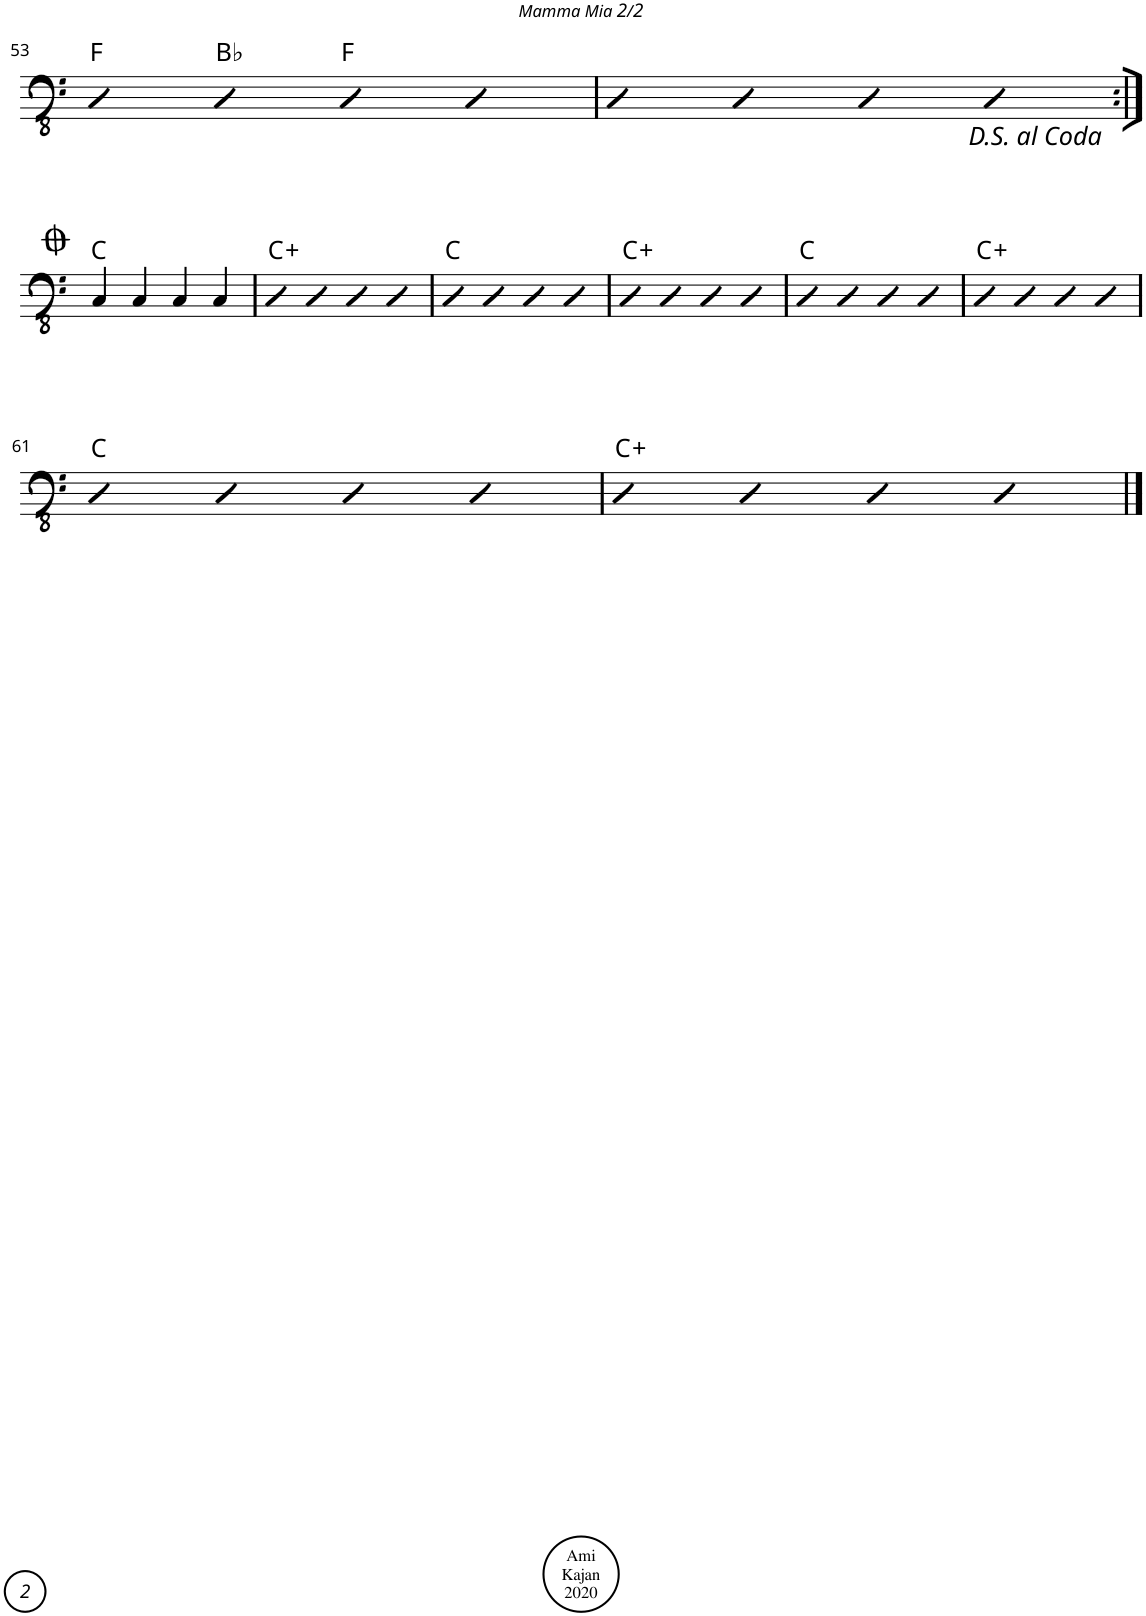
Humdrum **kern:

**kern	**harte
*part1	*part1
*staff1	*
*I"Acoustic Bass	*
*I'Bass	*
!!LO:PB:g=z
*clefFv4	*
*k[]	*
*M4/4	*
*met(c)	*
=53	=53
4CC	F:maj
4CC	Bb:maj
4CC	F:maj
4CC	.
=54	=54
4CC	.
4CC	.
4CC	.
4CC	.
!!LO:LB:g=z
=55:|!	=55:|!
4CC/	C:maj
4CC/	.
4CC/	.
4CC/	.
=56	=56
4CC	C:aug
4CC	.
4CC	.
4CC	.
=57	=57
4CC	C:maj
4CC	.
4CC	.
4CC	.
=58	=58
4CC	C:aug
4CC	.
4CC	.
4CC	.
=59	=59
4CC	C:maj
4CC	.
4CC	.
4CC	.
=60	=60
4CC	C:aug
4CC	.
4CC	.
4CC	.
!!LO:LB:g=z
=61	=61
4CC	C:maj
4CC	.
4CC	.
4CC	.
=62	=62
4CC	C:aug
4CC	.
4CC	.
4CC	.
==	==
*-	*-
